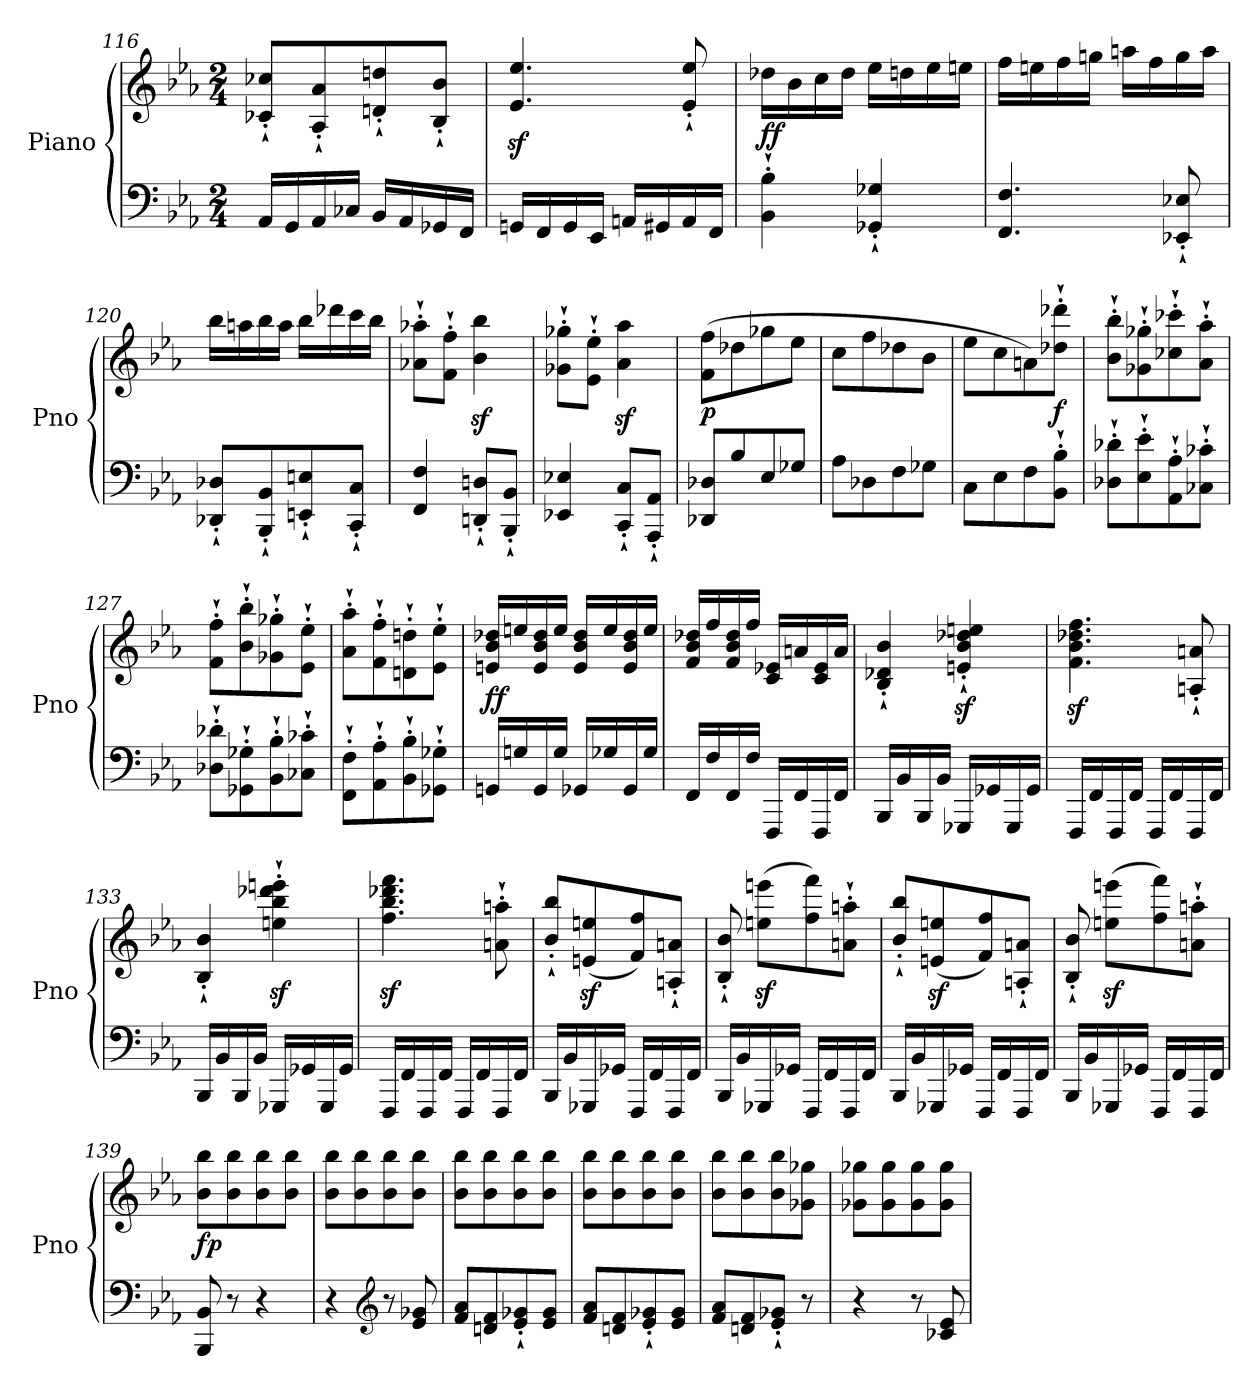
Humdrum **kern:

**kern	**kern	**dynam
*part1	*part1	*part1
*staff2	*staff1	*staff1/2
*I"Piano	*	*
*I'Pno	*	*
*clefF4	*clefG2	*
*k[b-e-a-]	*k[b-e-a-]	*
*E-:	*E-:	*
*M2/4	*M2/4	*
=116	=116	=116
16AA-/LL	8c-X/`' 8cc-X/`'L	.
16GG/	.	.
16AA-/	8A-/`' 8a-/`'	.
16C-X/JJ	.	.
16BB-/LL	8dn/`' 8ddn/`'	.
16AA-/	.	.
16GG-X/	8B-/`' 8b-/`'J	.
16FF/JJ	.	.
=117	=117	=117
16GGn/LL	4.e-/z< 4.ee-/z<	.
16FF/	.	.
16GG/	.	.
16EE-/JJ	.	.
16AAn/LL	.	.
16GG#X/	.	.
16AA/	8e-/`' 8ee-/`'	.
16FF/JJ	.	.
=118	=118	=118
!	!	!LO:DY:b
4BB-\`' 4B-\`'	16dd-X\LL	ff
.	16b-\	.
.	16cc\	.
.	16dd-\JJ	.
4GG-X/`' 4G-X/`'	16ee-\LL	.
.	16ddn\	.
.	16ee-\	.
.	16een\JJ	.
=119	=119	=119
4.FF/ 4.F/	16ff\LL	.
.	16een\	.
.	16ff\	.
.	16ggn\JJ	.
.	16aan\LL	.
.	16ff\	.
8EE-X/`' 8E-X/`'	16gg\	.
.	16aa\JJ	.
!!LO:LB:g=z
=120	=120	=120
8DD-X/`' 8D-X/`'L	16bb-\LL	.
.	16aan\	.
8BBB-/`' 8BB-/`'	16bb-\	.
.	16aa\JJ	.
8EEn/`' 8En/`'	16bb-\LL	.
.	16ddd-X\	.
8CC/`' 8C/`'J	16ccc\	.
.	16bb-\JJ	.
=121	=121	=121
4FF/ 4F/	8a-X\`' 8aa-X\`'L	.
.	8f\`' 8ff\`'J	.
8DDn/`' 8Dn/`'L	4b-\z< 4bb-\z<	.
8BBB-/`' 8BB-/`'J	.	.
=122	=122	=122
4EE-X/ 4E-X/	8g-X\`' 8gg-X\`'L	.
.	8e-\`' 8ee-\`'J	.
8CC/`' 8C/`'L	4a-\z< 4aa-\z<	.
8AAA-/`' 8AA-/`'J	.	.
=123	=123	=123
!	!	!LO:DY:b
8DD-X/ 8D-X/L	(8f\ 8ff\L	p
8B-/	8dd-X\	.
8E-/	8gg-X\	.
8G-X/J	8ee-\J	.
=124	=124	=124
8A-\L	8cc\L	.
8D-X\	8ff\	.
8F\	8dd-X\	.
8G-X\J	8b-\J	.
=125	=125	=125
8C\L	8ee-\L	.
8E-\	8cc\	.
8F\	8an\)	.
!	!	!LO:DY:b
8BB-\`' 8B-\`'J	8dd-X\`' 8ddd-X\`'J	f
=126	=126	=126
8D-X\`' 8d-X\`'L	8b-\`' 8bb-\`'L	.
8E-\`' 8e-\`'	8g-X\`' 8gg-X\`'	.
8AA-\`' 8A-\`'	8cc-X\`' 8ccc-X\`'	.
8C-X\`' 8c-X\`'J	8a-\`' 8aa-\`'J	.
!!LO:LB:g=z
=127	=127	=127
8D-X\`' 8d-X\`'L	8f\`' 8ff\`'L	.
8GG-X\`' 8G-X\`'	8b-\`' 8bb-\`'	.
8BB-\`' 8B-\`'	8g-X\`' 8gg-X\`'	.
8C-X\`' 8c-X\`'J	8e-\`' 8ee-\`'J	.
=128	=128	=128
8FF\`' 8F\`'L	8a-\`' 8aa-\`'L	.
8AA-\`' 8A-\`'	8f\`' 8ff\`'	.
8BB-\`' 8B-\`'	8dn\`' 8ddn\`'	.
8GG-X\`' 8G-X\`'J	8e-\`' 8ee-\`'J	.
=129	=129	=129
!	!	!LO:DY:b
16GGn/LL	16en/ 16b-/ 16dd-X/LL	ff
16Gn/	16een/	.
16GG/	16e/ 16b-/ 16dd-/	.
16G/JJ	16ee/JJ	.
16GG-X/LL	16e/ 16b-/ 16dd-/LL	.
16G-X/	16ee/	.
16GG-/	16e/ 16b-/ 16dd-/	.
16G-/JJ	16ee/JJ	.
=130	=130	=130
16FF/LL	16f/ 16b-/ 16dd-X/LL	.
16F/	16ff/	.
16FF/	16f/ 16b-/ 16dd-/	.
16F/JJ	16ff/JJ	.
16FFF/LL	16c/ 16e-X/LL	.
16FF/	16an/	.
16FFF/	16c/ 16e-/	.
16FF/JJ	16a/JJ	.
=131	=131	=131
16BBB-/LL	4B-/`' 4d-X/`' 4b-/`'	.
16BB-/	.	.
16BBB-/	.	.
16BB-/JJ	.	.
16GGG-X/LL	4en/z<`' 4b-/z<`' 4dd-X/z<`' 4een/z<`'	.
16GG-X/	.	.
16GGG-/	.	.
16GG-/JJ	.	.
=132	=132	=132
16FFF/LL	4.f\z< 4.b-\z< 4.dd-X\z< 4.ff\z<	.
16FF/	.	.
16FFF/	.	.
16FF/JJ	.	.
16FFF/LL	.	.
16FF/	.	.
16FFF/	8An/`' 8an/`'	.
16FF/JJ	.	.
!!LO:PB:g=z
=133	=133	=133
16BBB-/LL	4B-/`' 4b-/`'	.
16BB-/	.	.
16BBB-/	.	.
16BB-/JJ	.	.
16GGG-X/LL	4een\z<`' 4bb-\z<`' 4ddd-X\z<`' 4eeen\z<`'	.
16GG-X/	.	.
16GGG-/	.	.
16GG-/JJ	.	.
=134	=134	=134
16FFF/LL	4.ff\z< 4.bb-\z< 4.ddd-X\z< 4.fff\z<	.
16FF/	.	.
16FFF/	.	.
16FF/JJ	.	.
16FFF/LL	.	.
16FF/	.	.
16FFF/	8an\`' 8aan\`'	.
16FF/JJ	.	.
=135	=135	=135
16BBB-/LL	8b-/`' 8bb-/`'L	.
16BB-/	.	.
16GGG-X/	(8en/z< 8een/z<	.
16GG-X/JJ	.	.
16FFF/LL	8f/ 8ff/)	.
16FF/	.	.
16FFF/	8An/`' 8an/`'J	.
16FF/JJ	.	.
=136	=136	=136
16BBB-/LL	8B-/`' 8b-/`'	.
16BB-/	.	.
16GGG-X/	(8een\z< 8eeen\z<L	.
16GG-X/JJ	.	.
16FFF/LL	8ff\ 8fff\)	.
16FF/	.	.
16FFF/	8an\`' 8aan\`'J	.
16FF/JJ	.	.
=137	=137	=137
16BBB-/LL	8b-/`' 8bb-/`'L	.
16BB-/	.	.
16GGG-X/	(8en/z< 8een/z<	.
16GG-X/JJ	.	.
16FFF/LL	8f/ 8ff/)	.
16FF/	.	.
16FFF/	8An/`' 8an/`'J	.
16FF/JJ	.	.
!!LO:LB:g=z
=138	=138	=138
16BBB-/LL	8B-/`' 8b-/`'	.
16BB-/	.	.
16GGG-X/	(8een\z< 8eeen\z<L	.
16GG-X/JJ	.	.
16FFF/LL	8ff\ 8fff\)	.
16FF/	.	.
16FFF/	8an\`' 8aan\`'J	.
16FF/JJ	.	.
=139	=139	=139
!	!	!LO:DY:b
8BBB-/ 8BB-/	8b-\ 8bb-\L	fp
8r	8b-\ 8bb-\	.
4r	8b-\ 8bb-\	.
.	8b-\ 8bb-\J	.
=140	=140	=140
4r	8b-\ 8bb-\L	.
.	8b-\ 8bb-\	.
*clefG2	*	*
8r	8b-\ 8bb-\	.
8e-/ 8g-X/	8b-\ 8bb-\J	.
=141	=141	=141
8f/ 8a-/L	8b-\ 8bb-\L	.
8dn/ 8f/	8b-\ 8bb-\	.
8e-/`' 8g-X/`'	8b-\ 8bb-\	.
8e-/ 8g-/J	8b-\ 8bb-\J	.
=142	=142	=142
8f/ 8a-/L	8b-\ 8bb-\L	.
8dn/ 8f/	8b-\ 8bb-\	.
8e-/`' 8g-X/`'	8b-\ 8bb-\	.
8e-/ 8g-/J	8b-\ 8bb-\J	.
=143	=143	=143
8f/ 8a-/L	8b-\ 8bb-\L	.
8dn/ 8f/	8b-\ 8bb-\	.
8e-/`' 8g-X/`'J	8b-\ 8bb-\	.
8r	8g-X\ 8gg-X\J	.
!!LO:LB:g=z
=144	=144	=144
4r	8g-X\ 8gg-X\L	.
.	8g-\ 8gg-\	.
8r	8g-\ 8gg-\	.
8c-X/ 8e-/	8g-\ 8gg-\J	.
=	=	=
*-	*-	*-
